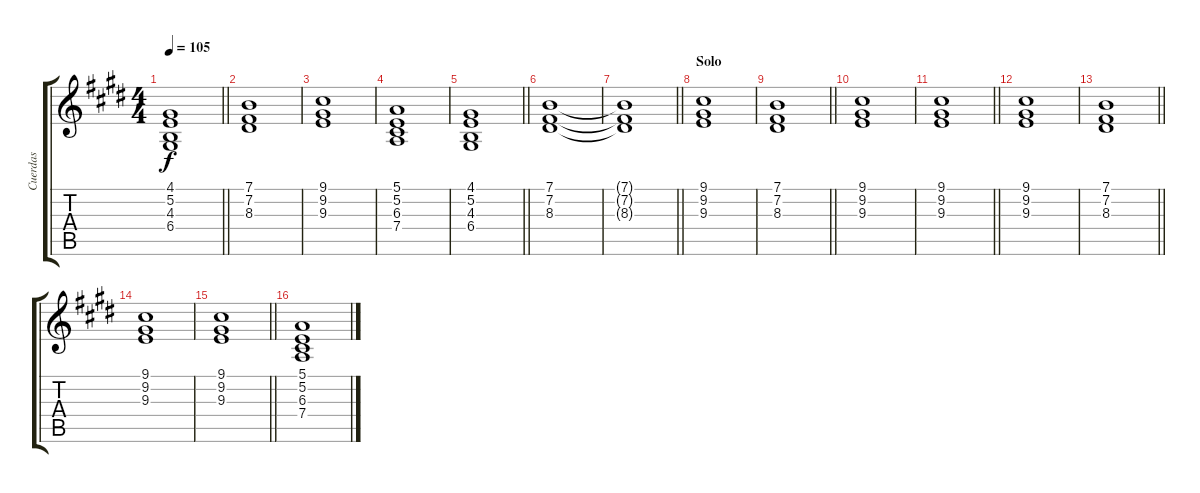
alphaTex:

\track ("Cuerdas" "Cuerdas") {instrument synthstrings1}
\staff {score tabs}
\tuning (E4 B3 G3 D3 A2 E2) {hide}
\ts (4 4)
\tempo 105
\clef g2
\barLineRight lightlight
\ks c#minor
(4.1 5.2 4.3 6.4).1{dy f} |
(7.1 7.2 8.3).1 |
(9.1 9.2 9.3).1 |
(5.1 5.2 6.3 7.4).1 |
\barLineRight lightlight
(4.1 5.2 4.3 6.4).1 |
(7.1 7.2 8.3).1 |
\barLineRight lightlight
(7.1{t} 7.2{t} 8.3{t}).1 |
\section ("" "Solo")
(9.1 9.2 9.3).1 |
\barLineRight lightlight
(7.1 7.2 8.3).1 |
(9.1 9.2 9.3).1 |
\barLineRight lightlight
(9.1 9.2 9.3).1 |
(9.1 9.2 9.3).1 |
\barLineRight lightlight
(7.1 7.2 8.3).1 |
(9.1 9.2 9.3).1 |
\barLineRight lightlight
(9.1 9.2 9.3).1 |
(5.1 5.2 6.3 7.4).1
